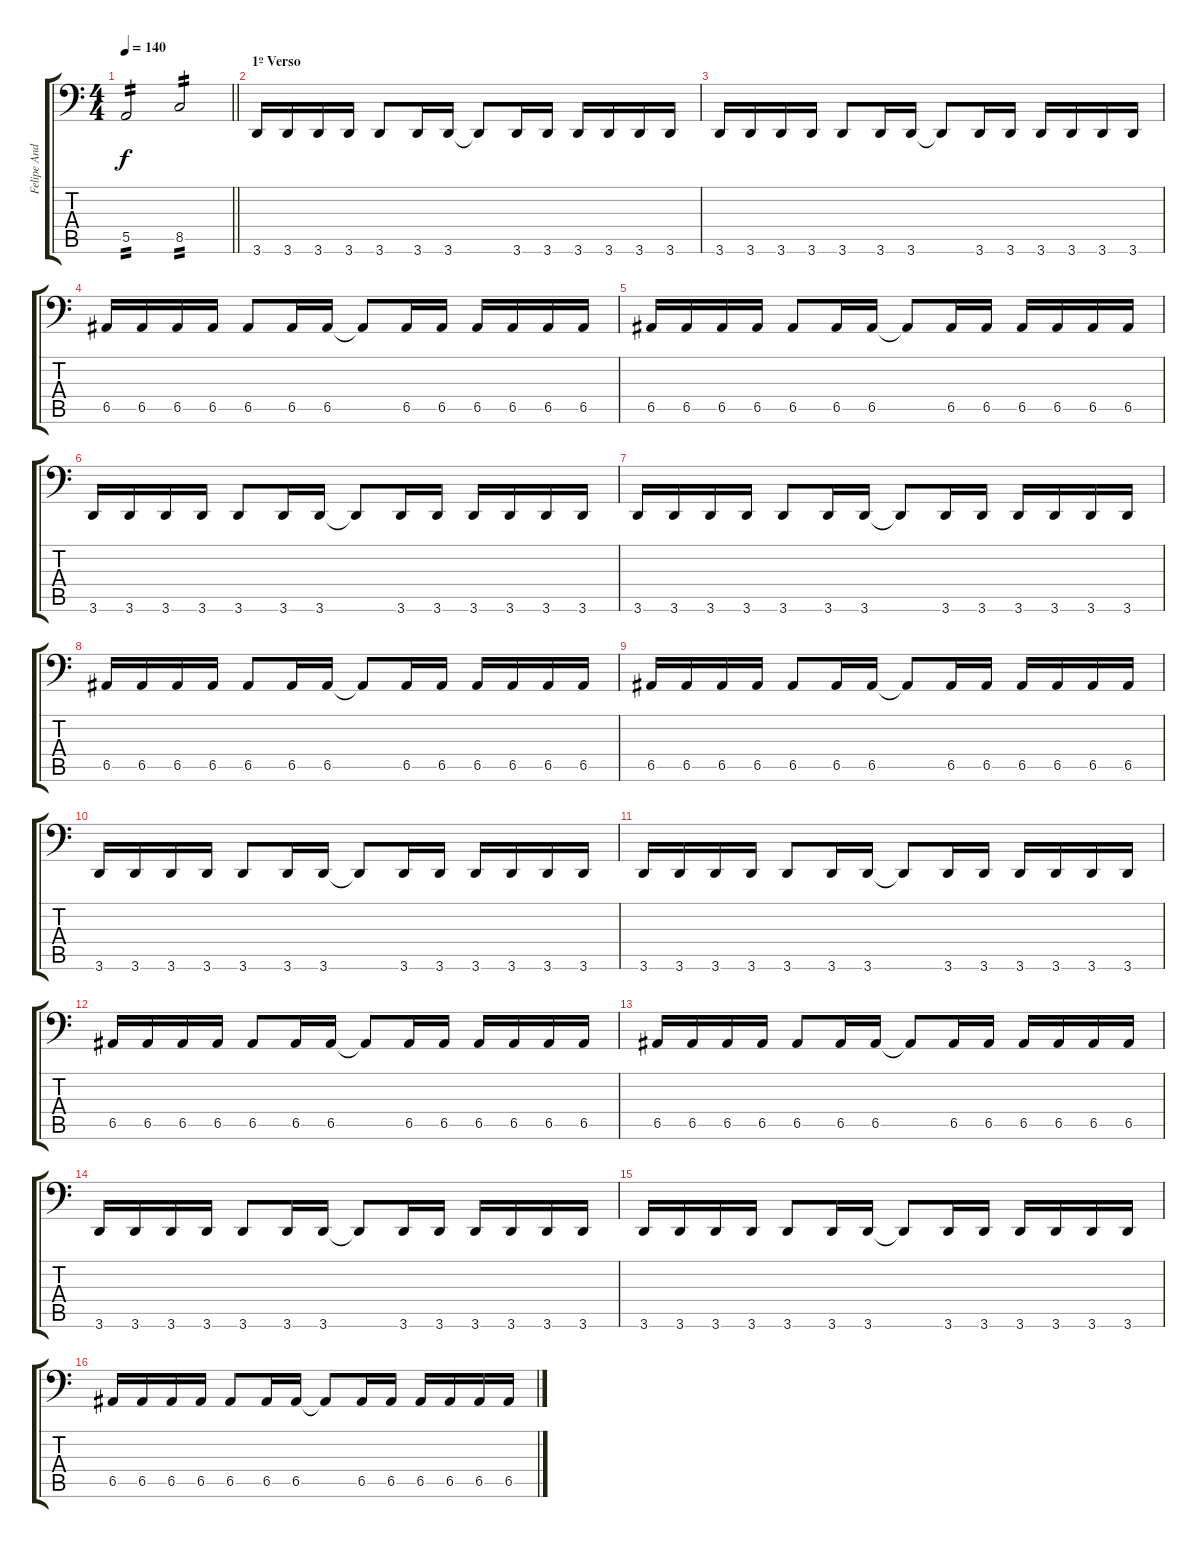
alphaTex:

\track ("Felipe Andreoli" "Felipe And") {instrument electricbassfinger}
\staff {score tabs}
\tuning (C3 G2 D2 A1 E1 B0) {hide}
\ts (4 4)
\tempo 140
\clef f4
\barLineRight lightlight
\ks c
5.5.2{tp 2 dy f} 8.5.2{tp 2} |
\section ("" "1º Verso")
3.6.16 3.6.16 3.6.16 3.6.16 3.6.8 3.6.16 3.6.16 3.6{t}.8 3.6.16 3.6.16 3.6.16 3.6.16 3.6.16 3.6.16 |
3.6.16 3.6.16 3.6.16 3.6.16 3.6.8 3.6.16 3.6.16 3.6{t}.8 3.6.16 3.6.16 3.6.16 3.6.16 3.6.16 3.6.16 |
6.5.16 6.5.16 6.5.16 6.5.16 6.5.8 6.5.16 6.5.16 6.5{t}.8 6.5.16 6.5.16 6.5.16 6.5.16 6.5.16 6.5.16 |
6.5.16 6.5.16 6.5.16 6.5.16 6.5.8 6.5.16 6.5.16 6.5{t}.8 6.5.16 6.5.16 6.5.16 6.5.16 6.5.16 6.5.16 |
3.6.16 3.6.16 3.6.16 3.6.16 3.6.8 3.6.16 3.6.16 3.6{t}.8 3.6.16 3.6.16 3.6.16 3.6.16 3.6.16 3.6.16 |
3.6.16 3.6.16 3.6.16 3.6.16 3.6.8 3.6.16 3.6.16 3.6{t}.8 3.6.16 3.6.16 3.6.16 3.6.16 3.6.16 3.6.16 |
6.5.16 6.5.16 6.5.16 6.5.16 6.5.8 6.5.16 6.5.16 6.5{t}.8 6.5.16 6.5.16 6.5.16 6.5.16 6.5.16 6.5.16 |
6.5.16 6.5.16 6.5.16 6.5.16 6.5.8 6.5.16 6.5.16 6.5{t}.8 6.5.16 6.5.16 6.5.16 6.5.16 6.5.16 6.5.16 |
3.6.16 3.6.16 3.6.16 3.6.16 3.6.8 3.6.16 3.6.16 3.6{t}.8 3.6.16 3.6.16 3.6.16 3.6.16 3.6.16 3.6.16 |
3.6.16 3.6.16 3.6.16 3.6.16 3.6.8 3.6.16 3.6.16 3.6{t}.8 3.6.16 3.6.16 3.6.16 3.6.16 3.6.16 3.6.16 |
6.5.16 6.5.16 6.5.16 6.5.16 6.5.8 6.5.16 6.5.16 6.5{t}.8 6.5.16 6.5.16 6.5.16 6.5.16 6.5.16 6.5.16 |
6.5.16 6.5.16 6.5.16 6.5.16 6.5.8 6.5.16 6.5.16 6.5{t}.8 6.5.16 6.5.16 6.5.16 6.5.16 6.5.16 6.5.16 |
3.6.16 3.6.16 3.6.16 3.6.16 3.6.8 3.6.16 3.6.16 3.6{t}.8 3.6.16 3.6.16 3.6.16 3.6.16 3.6.16 3.6.16 |
3.6.16 3.6.16 3.6.16 3.6.16 3.6.8 3.6.16 3.6.16 3.6{t}.8 3.6.16 3.6.16 3.6.16 3.6.16 3.6.16 3.6.16 |
6.5.16 6.5.16 6.5.16 6.5.16 6.5.8 6.5.16 6.5.16 6.5{t}.8 6.5.16 6.5.16 6.5.16 6.5.16 6.5.16 6.5.16
